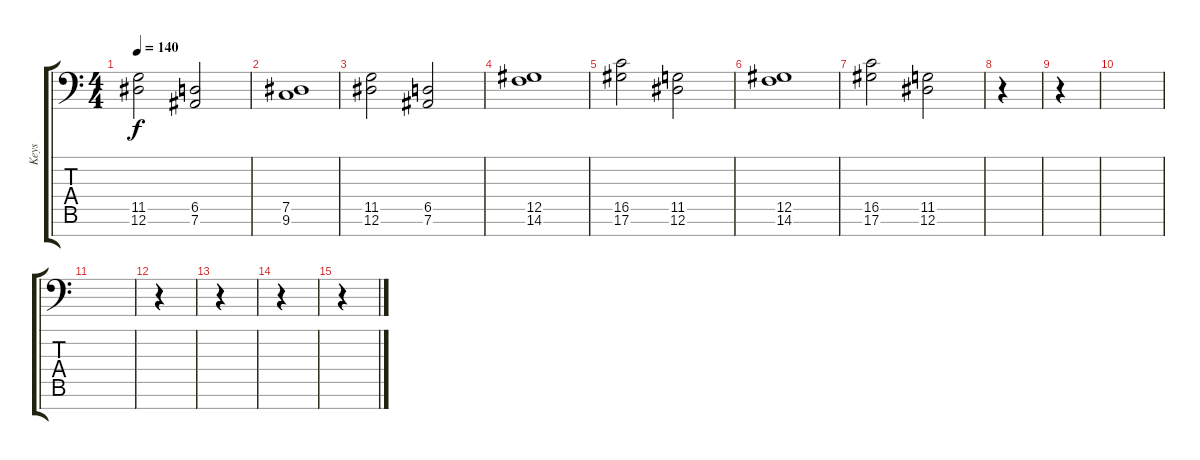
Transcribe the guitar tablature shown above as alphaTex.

\track ("Keys" "Keys") {instrument stringensemble1}
\staff {score tabs}
\tuning (Eb4 Bb3 Gb3 Db3 Ab2 Eb2 Bb1) {hide}
\ts (4 4)
\tempo 140
\clef f4
\ks c
(11.5 12.6).2{dy f} (6.5 7.6).2 |
(7.5 9.6).1 |
(11.5 12.6).2 (6.5 7.6).2 |
(12.5 14.6).1 |
(16.5 17.6).2 (11.5 12.6).2 |
(12.5 14.6).1 |
(16.5 17.6).2 (11.5 12.6).2 |
r.4 |
r.4 |
|
|
r.4 |
r.4 |
r.4 |
r.4
